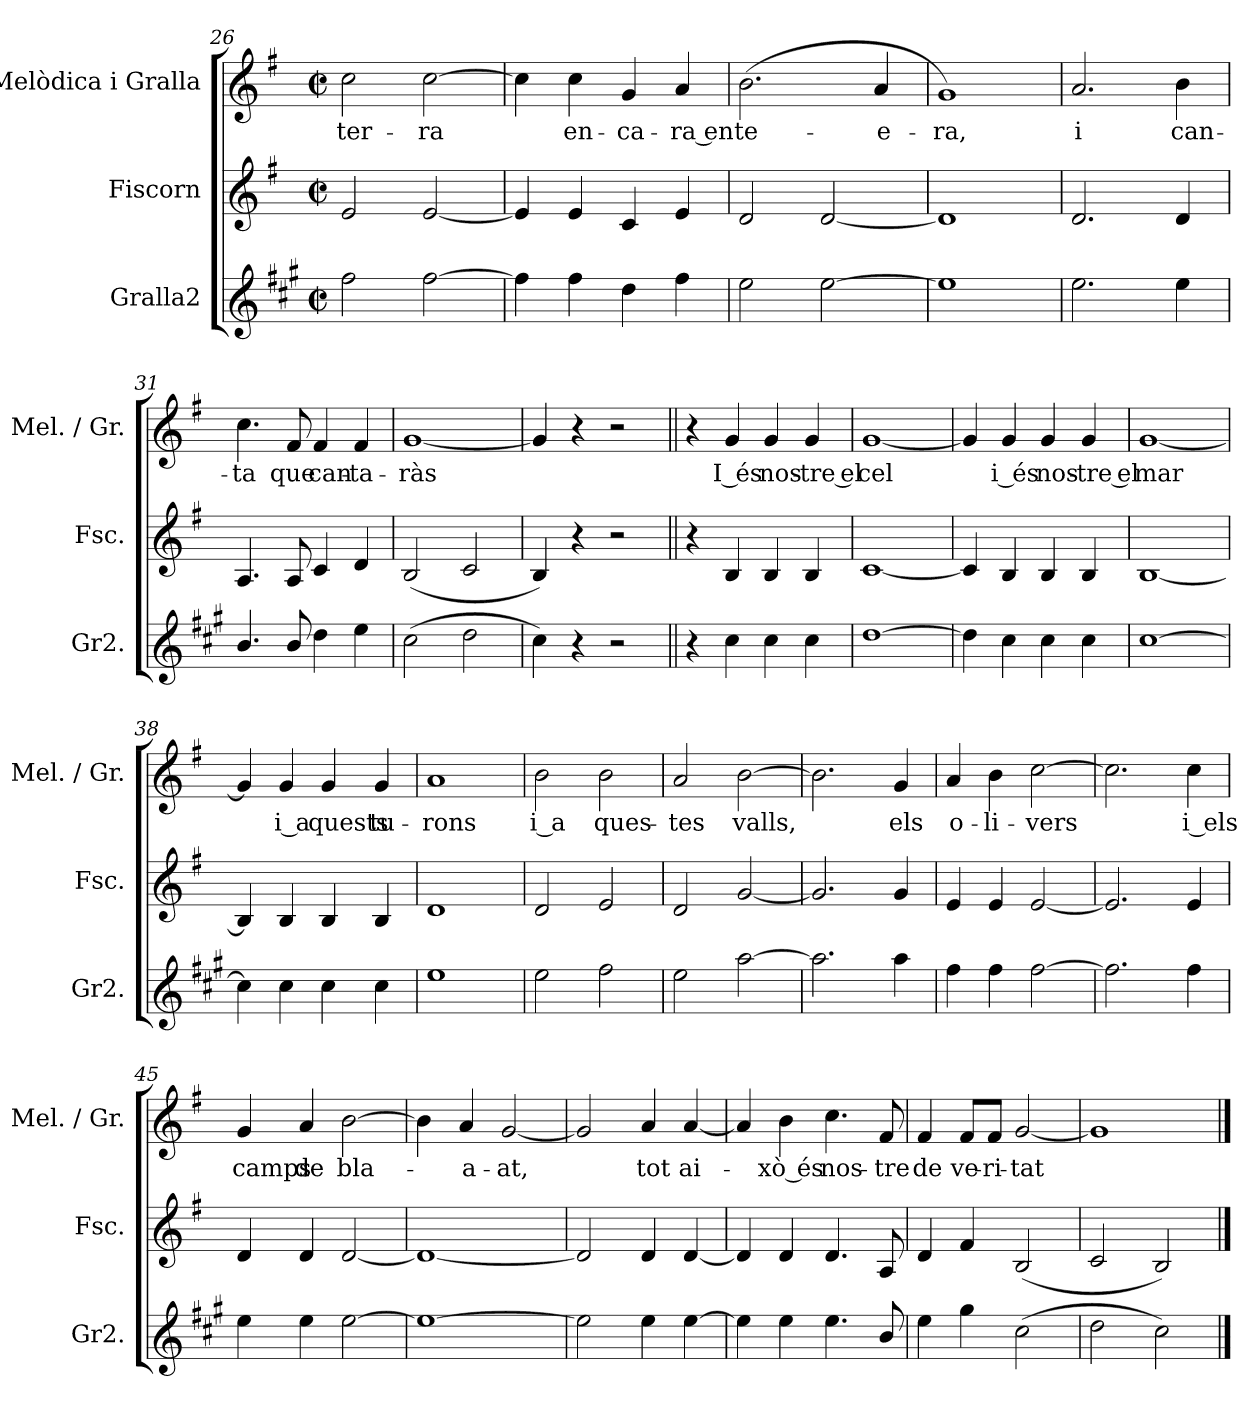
**kern	**kern	**kern	**text
*part3	*part2	*part1	*part1
*staff3	*staff2	*staff1	*staff1
*I"Gralla2	*I"Fiscorn	*I"Melòdica i Gralla	*
*I'Gr2.	*I'Fsc.	*I'Mel. / Gr.	*
*clefG2	*clefG2	*clefG2	*
*ITrd1c2	*	*	*
*k[f#]	*k[f#]	*k[f#]	*
*M2/2	*M2/2	*M2/2	*
*met(c|)	*met(c|)	*met(c|)	*
=26	=26	=26	=26
!	!	!	!LO:LY:b
2ee\	2e/	2cc\	ter-
!	!	!	!LO:LY:b
[2ee\	[2e/	[2cc\	-ra
=27	=27	=27	=27
4ee\]	4e/]	4cc\]	.
!	!	!	!LO:LY:b
4ee\	4e/	4cc\	en-
!	!	!	!LO:LY:b
4cc\	4c/	4g/	-ca-
!	!	!	!LO:LY:b
4ee\	4e/	4a/	ra en
=28	=28	=28	=28
!	!	!	!LO:LY:b
2dd\	2d/	(>2.b\	-te-
[2dd\	[2d/	.	.
!	!	!	!LO:LY:b
.	.	4a/	-e-
=29	=29	=29	=29
!	!	!	!LO:LY:b
1dd]	1d]	1g)	-ra,
=30	=30	=30	=30
!	!	!	!LO:LY:b
2.dd\	2.d/	2.a/	i
!	!	!	!LO:LY:b
4dd\	4d/	4b\	can-
=31	=31	=31	=31
!	!	!	!LO:LY:b
4.a/	4.A/	4.cc\	-ta
!	!	!	!LO:LY:b
8a/	8A/	8f#/	que
!	!	!	!LO:LY:b
4cc\	4c/	4f#/	can-
!	!	!	!LO:LY:b
4dd\	4d/	4f#/	-ta-
=32	=32	=32	=32
!	!	!	!LO:LY:b
(>2b\	(<2B/	[1g	-ràs
2cc\	2c/	.	.
=33	=33	=33	=33
4b\)	4B/)	4g/]	.
4r	4r	4r	.
2r	2r	2r	.
!!LO:LB:g=z
=34||	=34||	=34||	=34||
4r	4r	4r	.
!	!	!	!LO:LY:b
4b\	4B/	4g/	I és
!	!	!	!LO:LY:b
4b\	4B/	4g/	nos-
!	!	!	!LO:LY:b
4b\	4B/	4g/	tre el
=35	=35	=35	=35
!	!	!	!LO:LY:b
[1cc	[1c	[1g	cel
=36	=36	=36	=36
4cc\]	4c/]	4g/]	.
!	!	!	!LO:LY:b
4b\	4B/	4g/	i és
!	!	!	!LO:LY:b
4b\	4B/	4g/	nos-
!	!	!	!LO:LY:b
4b\	4B/	4g/	tre el
=37	=37	=37	=37
!	!	!	!LO:LY:b
[1b	[1B	[1g	mar
=38	=38	=38	=38
4b\]	4B/]	4g/]	.
!	!	!	!LO:LY:b
4b\	4B/	4g/	i a
!	!	!	!LO:LY:b
4b\	4B/	4g/	-quests
!	!	!	!LO:LY:b
4b\	4B/	4g/	tu-
=39	=39	=39	=39
!	!	!	!LO:LY:b
1dd	1d	1a	-rons
=40	=40	=40	=40
!	!	!	!LO:LY:b
2dd\	2d/	2b\	i a
!	!	!	!LO:LY:b
2ee\	2e/	2b\	-ques-
!!LO:LB:g=z
=41	=41	=41	=41
!	!	!	!LO:LY:b
2dd\	2d/	2a/	-tes
!	!	!	!LO:LY:b
[2gg\	[2g/	[2b\	valls,
=42	=42	=42	=42
2.gg\]	2.g/]	2.b\]	.
!	!	!	!LO:LY:b
4gg\	4g/	4g/	els
=43	=43	=43	=43
!	!	!	!LO:LY:b
4ee\	4e/	4a/	o-
!	!	!	!LO:LY:b
4ee\	4e/	4b\	-li-
!	!	!	!LO:LY:b
[2ee\	[2e/	[2cc\	-vers
=44	=44	=44	=44
2.ee\]	2.e/]	2.cc\]	.
!	!	!	!LO:LY:b
4ee\	4e/	4cc\	i els
=45	=45	=45	=45
!	!	!	!LO:LY:b
4dd\	4d/	4g/	camps
!	!	!	!LO:LY:b
4dd\	4d/	4a/	de
!	!	!	!LO:LY:b
[2dd\	[2d/	[2b\	bla-
=46	=46	=46	=46
1dd_	1d_	4b\]	.
!	!	!	!LO:LY:b
.	.	4a/	-a-
!	!	!	!LO:LY:b
.	.	[2g/	-at,
=47	=47	=47	=47
2dd\]	2d/]	2g/]	.
!	!	!	!LO:LY:b
4dd\	4d/	4a/	tot
!	!	!	!LO:LY:b
[4dd\	[4d/	[4a/	ai-
=48	=48	=48	=48
4dd\]	4d/]	4a/]	.
!	!	!	!LO:LY:b
4dd\	4d/	4b\	xò és
!	!	!	!LO:LY:b
4.dd\	4.d/	4.cc\	nos-
!	!	!	!LO:LY:b
8a/	8A/	8f#/	tre
!!LO:LB:g=z
=49	=49	=49	=49
!	!	!	!LO:LY:b
4dd\	4d/	4f#/	de
!	!	!	!LO:LY:b
4ff#\	4f#/	8f#/L	ve-
!	!	!	!LO:LY:b
.	.	8f#/J	-ri-
!	!	!	!LO:LY:b
(>2b\	(<2B/	[2g/	-tat
=50	=50	=50	=50
2cc\	2c/	1g]	.
2b\)	2B/)	.	.
==	==	==	==
*-	*-	*-	*-
